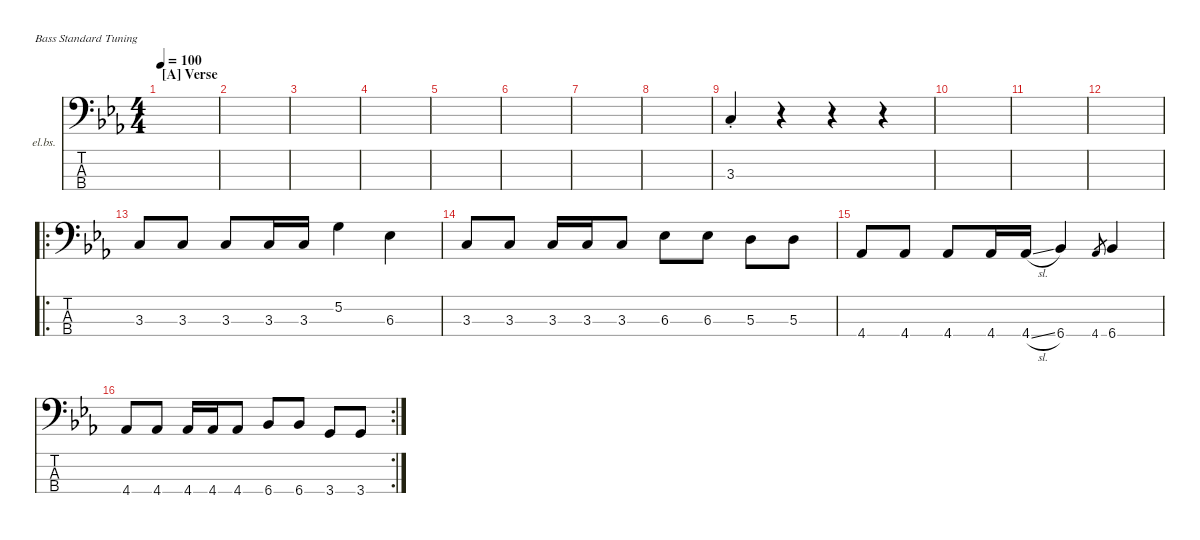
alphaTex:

\defaultSystemsLayout 4
\hideDynamics
\bracketExtendMode nobrackets
\multiBarRest
\firstSystemTrackNameOrientation horizontal
\otherSystemsTrackNameOrientation horizontal
\track ("bass" "el.bs.") {instrument electricbassfinger}
\staff {score tabs}
\tuning (G2 D2 A1 E1)
\ts (4 4)
\section ("A" "Verse")
\tempo 100
\clef f4
\ks cminor
|
|
|
|
|
|
|
|
3.3{st}.4 r.4 r.4 r.4 |
|
|
|
\ro
3.3.8 3.3.8 3.3.8 3.3.16 3.3.16 5.2.4 6.3.4 |
3.3.8 3.3.8 3.3.16 3.3.16 3.3.8 6.3.8 6.3.8 5.3.8 5.3.8 |
4.4.8 4.4.8 4.4.8 4.4.16 4.4{sl}.16 6.4.4 4.4.8{gr} 6.4.4 |
\rc 2
4.4.8 4.4.8 4.4.16 4.4.16 4.4.8 6.4.8 6.4.8 3.4.8 3.4.8
